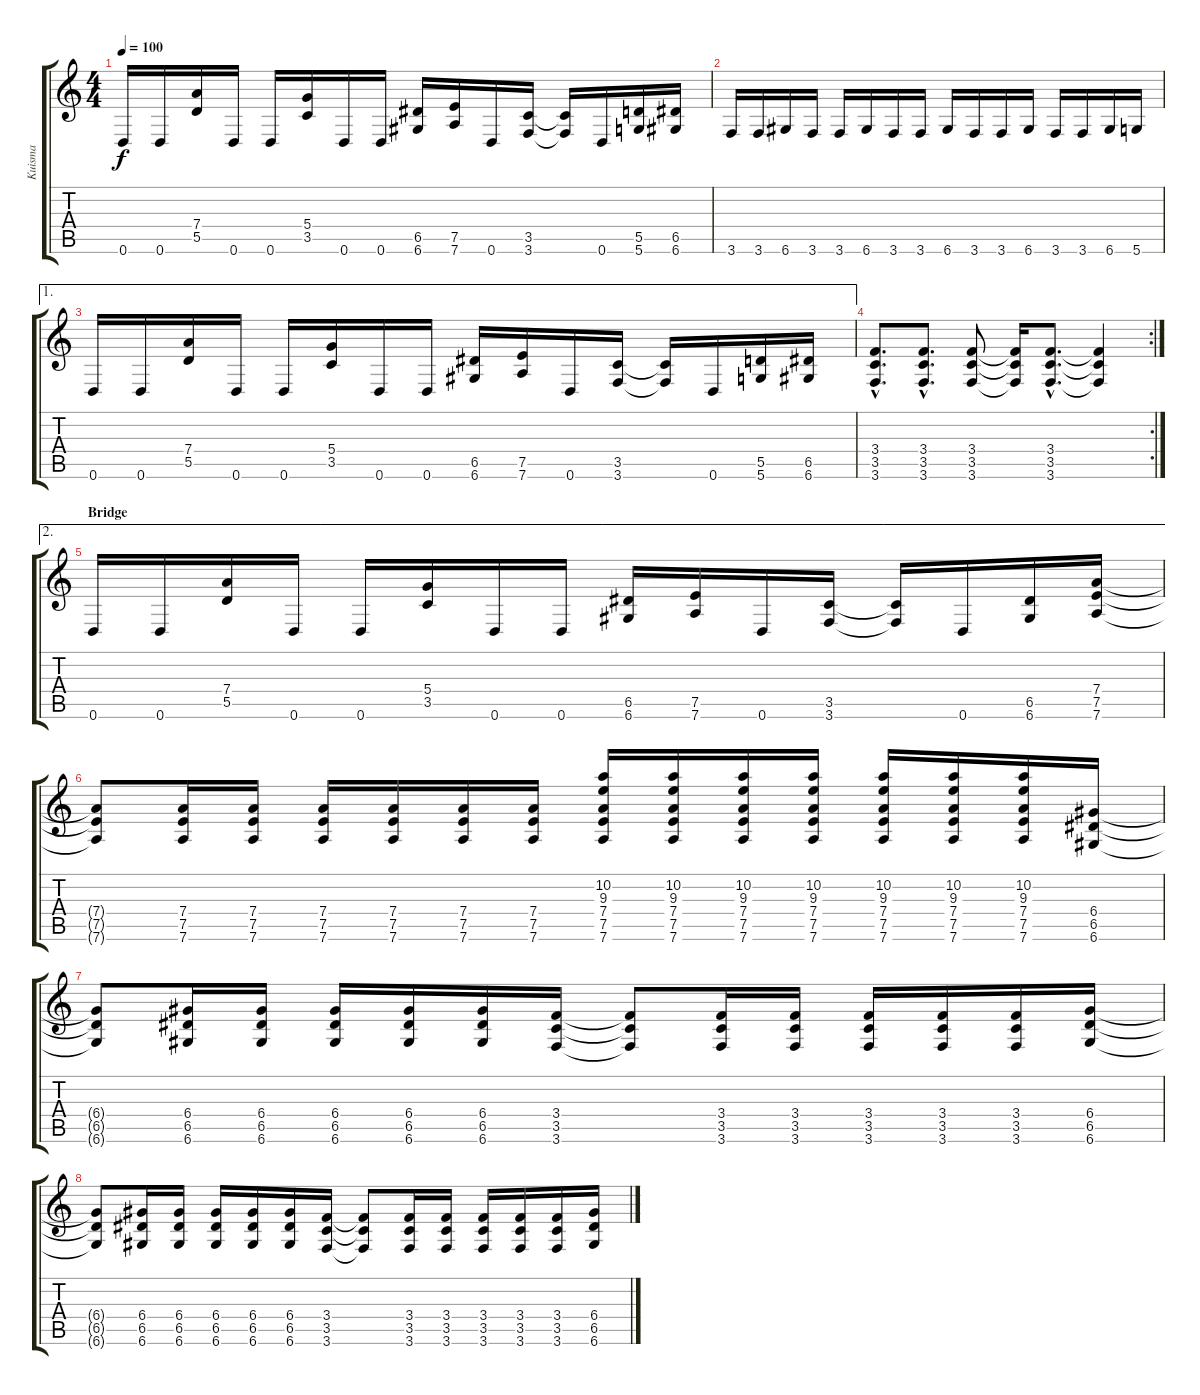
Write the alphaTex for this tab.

\track ("Kuisma" "Kuisma") {instrument distortionguitar}
\staff {score tabs}
\tuning (E4 B3 G3 D3 A2 D2) {hide}
\ts (4 4)
\tempo 100
\clef g2
\ks c
0.6.16{dy f} 0.6.16 (7.4 5.5).16 0.6.16 0.6.16 (5.4 3.5).16 0.6.16 0.6.16 (6.5 6.6).16 (7.5 7.6).16 0.6.16 (3.5 3.6).16 (3.5{t} 3.6{t}).16 0.6.16 (5.5 5.6).16 (6.5 6.6).16 |
3.6.16 3.6.16 6.6.16 3.6.16 3.6.16 6.6.16 3.6.16 3.6.16 6.6.16 3.6.16 3.6.16 6.6.16 3.6.16 3.6.16 6.6.16 5.6.16 |
\ae 1
0.6.16 0.6.16 (7.4 5.5).16 0.6.16 0.6.16 (5.4 3.5).16 0.6.16 0.6.16 (6.5 6.6).16 (7.5 7.6).16 0.6.16 (3.5 3.6).16 (3.5{t} 3.6{t}).16 0.6.16 (5.5 5.6).16 (6.5 6.6).16 |
\rc 2
(3.4{hac} 3.5{hac} 3.6{hac}).8{d} (3.4{hac} 3.5{hac} 3.6{hac}).8{d} (3.4 3.5 3.6).8 (3.4{t} 3.5{t} 3.6{t}).16 (3.4{hac} 3.5{hac} 3.6{hac}).8{d} (3.4{t} 3.5{t} 3.6{t}).4 |
\ae 2
\section ("" "Bridge")
0.6.16 0.6.16 (7.4 5.5).16 0.6.16 0.6.16 (5.4 3.5).16 0.6.16 0.6.16 (6.5 6.6).16 (7.5 7.6).16 0.6.16 (3.5 3.6).16 (3.5{t} 3.6{t}).16 0.6.16 (6.5 6.6).16 (7.4 7.5 7.6).16 |
(7.4{t} 7.5{t} 7.6{t}).8 (7.4 7.5 7.6).16 (7.4 7.5 7.6).16 (7.4 7.5 7.6).16 (7.4 7.5 7.6).16 (7.4 7.5 7.6).16 (7.4 7.5 7.6).16 (10.2 9.3 7.4 7.5 7.6).16 (10.2 9.3 7.4 7.5 7.6).16 (10.2 9.3 7.4 7.5 7.6).16 (10.2 9.3 7.4 7.5 7.6).16 (10.2 9.3 7.4 7.5 7.6).16 (10.2 9.3 7.4 7.5 7.6).16 (10.2 9.3 7.4 7.5 7.6).16 (6.4 6.5 6.6).16 |
(6.4{t} 6.5{t} 6.6{t}).8 (6.4 6.5 6.6).16 (6.4 6.5 6.6).16 (6.4 6.5 6.6).16 (6.4 6.5 6.6).16 (6.4 6.5 6.6).16 (3.4 3.5 3.6).16 (3.4{t} 3.5{t} 3.6{t}).8 (3.4 3.5 3.6).16 (3.4 3.5 3.6).16 (3.4 3.5 3.6).16 (3.4 3.5 3.6).16 (3.4 3.5 3.6).16 (6.4 6.5 6.6).16 |
(6.4{t} 6.5{t} 6.6{t}).8 (6.4 6.5 6.6).16 (6.4 6.5 6.6).16 (6.4 6.5 6.6).16 (6.4 6.5 6.6).16 (6.4 6.5 6.6).16 (3.4 3.5 3.6).16 (3.4{t} 3.5{t} 3.6{t}).8 (3.4 3.5 3.6).16 (3.4 3.5 3.6).16 (3.4 3.5 3.6).16 (3.4 3.5 3.6).16 (3.4 3.5 3.6).16 (6.4 6.5 6.6).16
